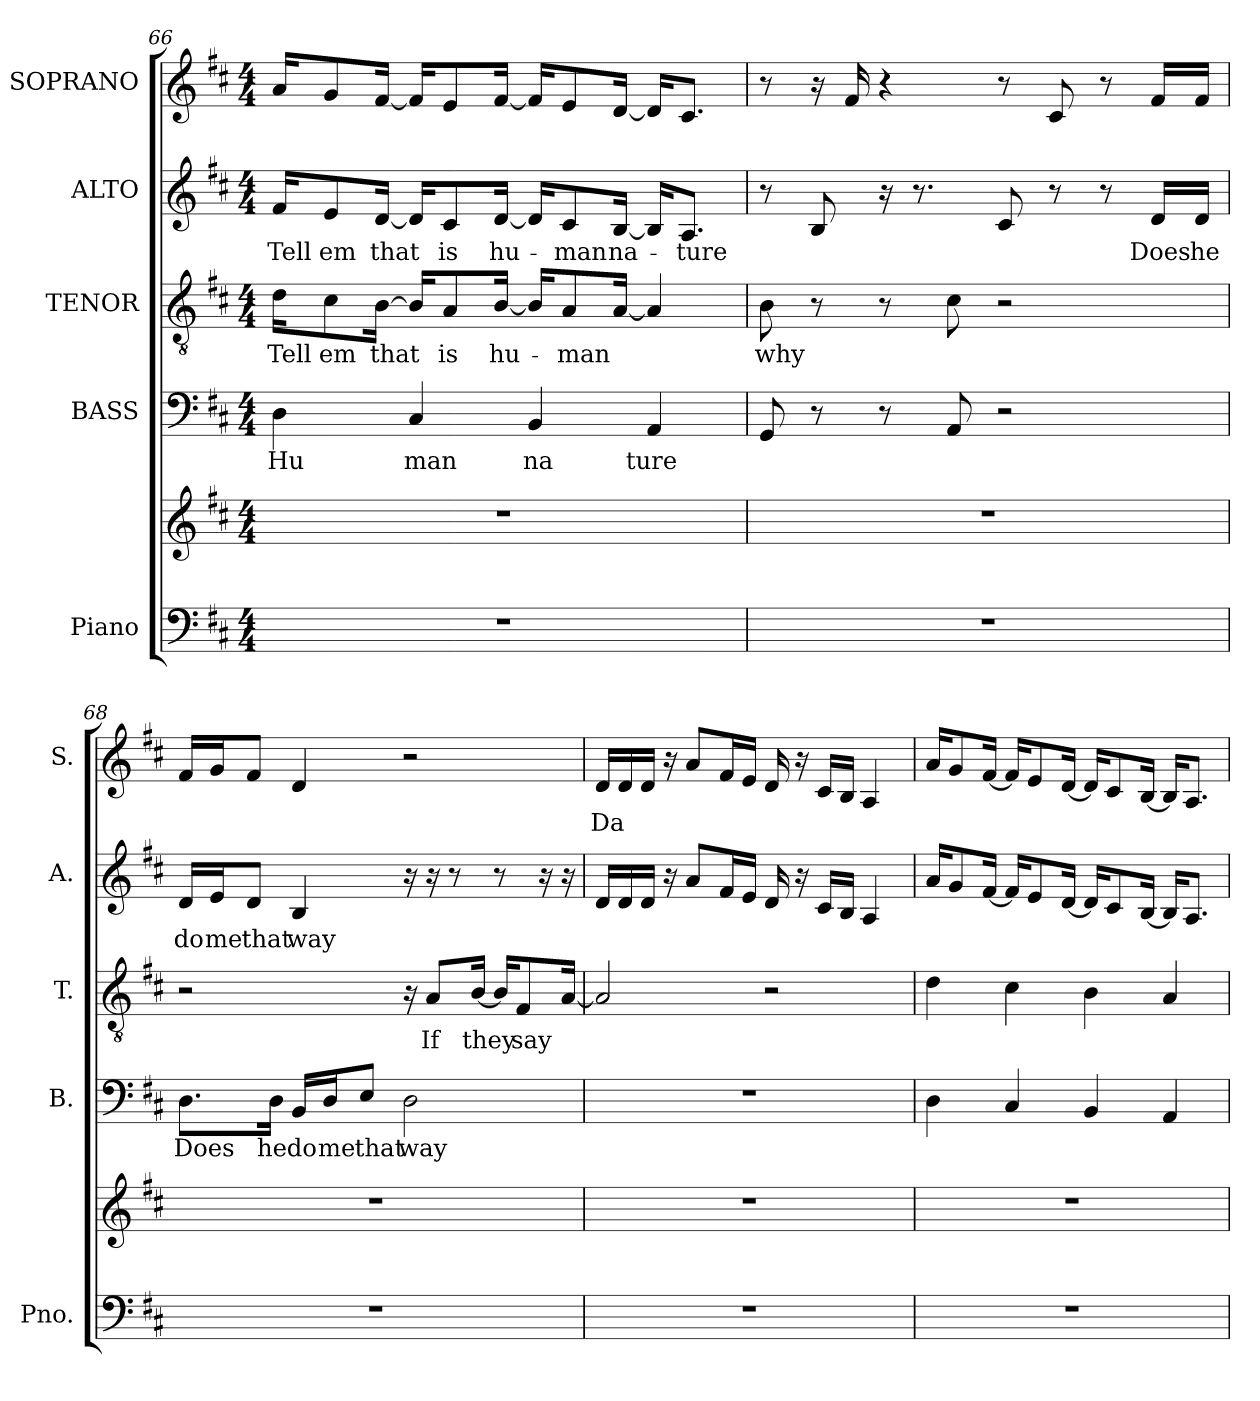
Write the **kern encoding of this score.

**kern	**kern	**kern	**text	**kern	**text	**kern	**text	**kern	**text
*part5	*part5	*part4	*part4	*part3	*part3	*part2	*part2	*part1	*part1
*staff6	*staff5	*staff4	*staff4	*staff3	*staff3	*staff2	*staff2	*staff1	*staff1
*I"Piano	*	*I"BASS	*	*I"TENOR	*	*I"ALTO	*	*I"SOPRANO	*
*I'Pno.	*	*I'B.	*	*I'T.	*	*I'A.	*	*I'S.	*
!!LO:LB:g=z
*clefF4	*clefG2	*clefF4	*	*clefGv2	*	*clefG2	*	*clefG2	*
*	*	*	*	*ITrd7c12	*	*	*	*	*
*k[f#c#]	*k[f#c#]	*k[f#c#]	*	*k[f#c#]	*	*k[f#c#]	*	*k[f#c#]	*
*D:	*D:	*D:	*	*D:	*	*D:	*	*D:	*
*M4/4	*M4/4	*M4/4	*	*M4/4	*	*M4/4	*	*M4/4	*
=66	=66	=66	=66	=66	=66	=66	=66	=66	=66
!	!	!	!LO:LY:b:color=#000000	!	!	!	!	!	!
!	!	!	!	!	!LO:LY:b:color=#000000	!	!	!	!
!	!	!	!	!	!	!	!LO:LY:b:color=#000000	!	!
1r	1r	4Di\	Hu	16Di\KL	Tell	16f#i/KL	Tell	16ai/KL	.
!	!	!	!	!	!LO:LY:b:color=#000000	!	!	!	!
!	!	!	!	!	!	!	!LO:LY:b:color=#000000	!	!
.	.	.	.	8C#i\	em	8ei/	em	8gi/	.
!	!	!	!	!	!LO:LY:b:color=#000000	!	!	!	!
!	!	!	!	!	!	!	!LO:LY:b:color=#000000	!	!
.	.	.	.	[16BBi\Jk	that	[16di/Jk	that	[16f#i/Jk	.
!	!	!	!LO:LY:b:color=#000000	!	!	!	!	!	!
.	.	4C#i/	man	16BBi/KL]	.	16di/KL]	.	16f#i/KL]	.
!	!	!	!	!	!LO:LY:b:color=#000000	!	!	!	!
!	!	!	!	!	!	!	!LO:LY:b:color=#000000	!	!
.	.	.	.	8AAi/	is	8c#i/	is	8ei/	.
!	!	!	!	!	!LO:LY:b:color=#000000	!	!	!	!
!	!	!	!	!	!	!	!LO:LY:b:color=#000000	!	!
.	.	.	.	[16BBi/Jk	hu-	[16di/Jk	hu-	[16f#i/Jk	.
!	!	!	!LO:LY:b:color=#000000	!	!	!	!	!	!
.	.	4BBi/	na	16BBi/KL]	.	16di/KL]	.	16f#i/KL]	.
!	!	!	!	!	!LO:LY:b:color=#000000	!	!	!	!
!	!	!	!	!	!	!	!LO:LY:b:color=#000000	!	!
.	.	.	.	8AAi/	-man	8c#i/	-man	8ei/	.
!	!	!	!	!	!	!	!LO:LY:b:color=#000000	!	!
.	.	.	.	[16AAi/Jk	.	[16Bi/Jk	na-	[16di/Jk	.
!	!	!	!LO:LY:b:color=#000000	!	!	!	!	!	!
.	.	4AAi/	ture	4AAi/]	.	16Bi/KL]	.	16di/KL]	.
!	!	!	!	!	!	!	!LO:LY:b:color=#000000	!	!
.	.	.	.	.	.	8.Ai/J	-ture	8.c#i/J	.
=67	=67	=67	=67	=67	=67	=67	=67	=67	=67
!	!	!	!	!	!LO:LY:b:color=#000000	!	!	!	!
1r	1r	8GGi/	.	8BBi\	why	8r	.	8r	.
.	.	8r	.	8r	.	8Bi/	.	16r	.
.	.	.	.	.	.	.	.	16f#i/	.
.	.	8r	.	8r	.	16r	.	4r	.
.	.	.	.	.	.	8.r	.	.	.
.	.	8AAi/	.	8C#i\	.	.	.	.	.
.	.	2r	.	2r	.	8c#i/	.	8r	.
.	.	.	.	.	.	8r	.	8c#i/	.
.	.	.	.	.	.	8r	.	8r	.
!	!	!	!	!	!	!	!LO:LY:b:color=#000000	!	!
.	.	.	.	.	.	16di/LL	Does	16f#i/LL	.
!	!	!	!	!	!	!	!LO:LY:b:color=#000000	!	!
.	.	.	.	.	.	16di/JJ	he	16f#i/JJ	.
=68	=68	=68	=68	=68	=68	=68	=68	=68	=68
!	!	!	!LO:LY:b:color=#000000	!	!	!	!	!	!
!	!	!	!	!	!	!	!LO:LY:b:color=#000000	!	!
1r	1r	8.Di\L	Does	2r	.	16di/LL	do	16f#i/LL	.
!	!	!	!	!	!	!	!LO:LY:b:color=#000000	!	!
.	.	.	.	.	.	16ei/J	me	16gi/J	.
!	!	!	!	!	!	!	!LO:LY:b:color=#000000	!	!
.	.	.	.	.	.	8di/J	that	8f#i/J	.
!	!	!	!LO:LY:b:color=#000000	!	!	!	!	!	!
.	.	16Di\Jk	he	.	.	.	.	.	.
!	!	!	!LO:LY:b:color=#000000	!	!	!	!	!	!
!	!	!	!	!	!	!	!LO:LY:b:color=#000000	!	!
.	.	16BBi/LL	do	.	.	4Bi/	way	4di/	.
!	!	!	!LO:LY:b:color=#000000	!	!	!	!	!	!
.	.	16Di/J	me	.	.	.	.	.	.
!	!	!	!LO:LY:b:color=#000000	!	!	!	!	!	!
.	.	8Ei/J	that	.	.	.	.	.	.
!	!	!	!LO:LY:b:color=#000000	!	!	!	!	!	!
.	.	2Di\	way	16r	.	16r	.	2r	.
!	!	!	!	!	!LO:LY:b:color=#000000	!	!	!	!
.	.	.	.	8AAi/L	If	16r	.	.	.
.	.	.	.	.	.	8r	.	.	.
!	!	!	!	!	!LO:LY:b:color=#000000	!	!	!	!
.	.	.	.	[16BBi/Jk	they	.	.	.	.
.	.	.	.	16BBi/KL]	.	8r	.	.	.
!	!	!	!	!	!LO:LY:b:color=#000000	!	!	!	!
.	.	.	.	8FF#i/	say	.	.	.	.
.	.	.	.	.	.	16r	.	.	.
.	.	.	.	[16AAi/Jk	.	16r	.	.	.
!!LO:PB:g=z
=69	=69	=69	=69	=69	=69	=69	=69	=69	=69
!	!	!	!	!	!	!	!	!	!LO:LY:b:color=#000000
1r	1r	1r	.	2AAi/]	.	16di/LL	.	16di/LL	Da
.	.	.	.	.	.	16di/	.	16di/	.
.	.	.	.	.	.	16di/JJ	.	16di/JJ	.
.	.	.	.	.	.	16r	.	16r	.
.	.	.	.	.	.	8ai/L	.	8ai/L	.
.	.	.	.	.	.	16f#i/L	.	16f#i/L	.
.	.	.	.	.	.	16ei/JJ	.	16ei/JJ	.
.	.	.	.	2r	.	16di/	.	16di/	.
.	.	.	.	.	.	16r	.	16r	.
.	.	.	.	.	.	16c#i/LL	.	16c#i/LL	.
.	.	.	.	.	.	16Bi/JJ	.	16Bi/JJ	.
.	.	.	.	.	.	4Ai/	.	4Ai/	.
=70	=70	=70	=70	=70	=70	=70	=70	=70	=70
1r	1r	4Di\	.	4Di\	.	16ai/KL	.	16ai/KL	.
.	.	.	.	.	.	8gi/	.	8gi/	.
.	.	.	.	.	.	[16f#i/Jk	.	[16f#i/Jk	.
.	.	4C#i/	.	4C#i\	.	16f#i/KL]	.	16f#i/KL]	.
.	.	.	.	.	.	8ei/	.	8ei/	.
.	.	.	.	.	.	[16di/Jk	.	[16di/Jk	.
.	.	4BBi/	.	4BBi\	.	16di/KL]	.	16di/KL]	.
.	.	.	.	.	.	8c#i/	.	8c#i/	.
.	.	.	.	.	.	[16Bi/Jk	.	[16Bi/Jk	.
.	.	4AAi/	.	4AAi/	.	16Bi/KL]	.	16Bi/KL]	.
.	.	.	.	.	.	8.Ai/J	.	8.Ai/J	.
=	=	=	=	=	=	=	=	=	=
*-	*-	*-	*-	*-	*-	*-	*-	*-	*-
